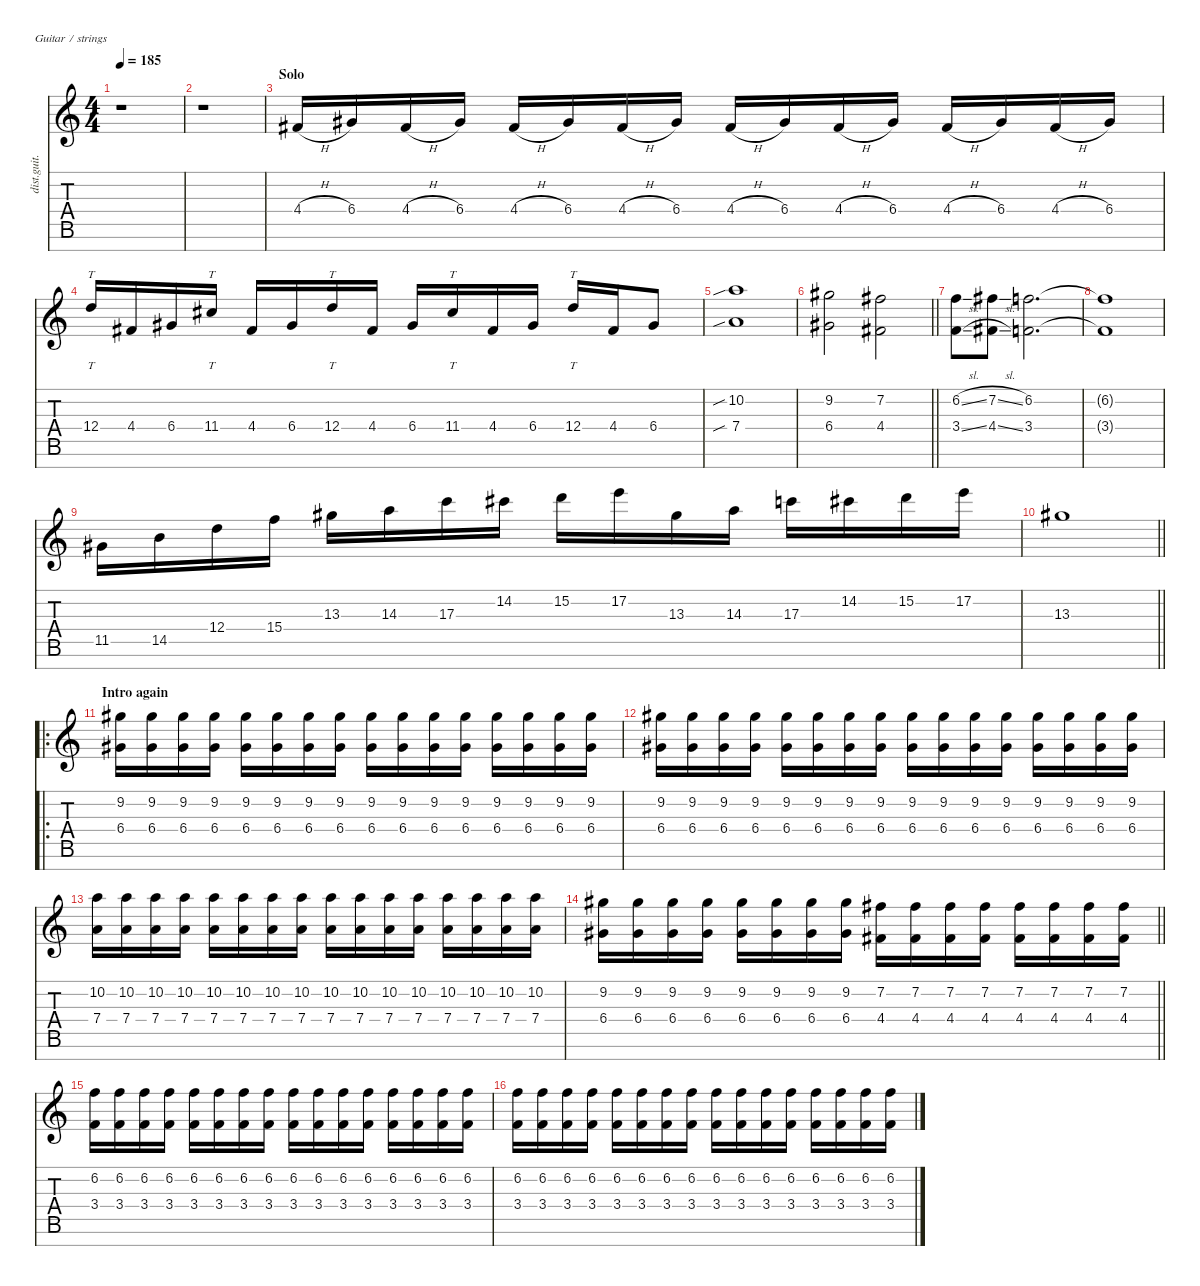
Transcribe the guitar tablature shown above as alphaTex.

\defaultSystemsLayout 4
\hideDynamics
\bracketExtendMode nobrackets
\track ("Lead - Zoli" "dist.guit.") {instrument distortionguitar}
\staff {score tabs}
\tuning (E4 B3 G3 D3 A2 E2 B1)
\ts (4 4)
\tempo 185
\clef g2
\ks c
r.1{dy f} |
r.1 |
\section ("" "Solo")
4.4{h acc #}.16 6.4{acc #}.16 4.4{h acc #}.16 6.4{acc #}.16 4.4{h acc #}.16 6.4{acc #}.16 4.4{h acc #}.16 6.4{acc #}.16 4.4{h acc #}.16 6.4{acc #}.16 4.4{h acc #}.16 6.4{acc #}.16 4.4{h acc #}.16 6.4{acc #}.16 4.4{h acc #}.16 6.4{acc #}.16 |
12.4.16{tt} 4.4{acc #}.16 6.4{acc #}.16 11.4{acc #}.16{tt} 4.4{acc #}.16 6.4{acc #}.16 12.4.16{tt} 4.4{acc #}.16 6.4{acc #}.16 11.4{acc #}.16{tt} 4.4{acc #}.16 6.4{acc #}.16 12.4.16{tt} 4.4{acc #}.16 6.4{acc #}.8 |
(10.2{sib} 7.4{sib}).1 |
\barLineRight lightlight
(9.2{acc #} 6.4{acc #}).2 (7.2{acc #} 4.4{acc #}).2 |
(6.2{sl} 3.4{sl}).8 (7.2{sl acc #} 4.4{sl acc #}).8 (6.2 3.4).2{d} |
(6.2{t} 3.4{t}).1 |
11.5{acc #}.16 14.5.16 12.4.16 15.4.16 13.3{acc #}.16 14.3.16 17.3.16 14.2{acc #}.16 15.2.16 17.2.16 13.3{acc #}.16 14.3.16 17.3.16 14.2{acc #}.16 15.2.16 17.2.16 |
\barLineRight lightlight
13.3{acc #}.1 |
\ro
\section ("" "Intro again")
(9.2{acc #} 6.4{acc #}).16 (9.2{acc #} 6.4{acc #}).16 (9.2{acc #} 6.4{acc #}).16 (9.2{acc #} 6.4{acc #}).16 (9.2{acc #} 6.4{acc #}).16 (9.2{acc #} 6.4{acc #}).16 (9.2{acc #} 6.4{acc #}).16 (9.2{acc #} 6.4{acc #}).16 (9.2{acc #} 6.4{acc #}).16 (9.2{acc #} 6.4{acc #}).16 (9.2{acc #} 6.4{acc #}).16 (9.2{acc #} 6.4{acc #}).16 (9.2{acc #} 6.4{acc #}).16 (9.2{acc #} 6.4{acc #}).16 (9.2{acc #} 6.4{acc #}).16 (9.2{acc #} 6.4{acc #}).16 |
(9.2{acc #} 6.4{acc #}).16 (9.2{acc #} 6.4{acc #}).16 (9.2{acc #} 6.4{acc #}).16 (9.2{acc #} 6.4{acc #}).16 (9.2{acc #} 6.4{acc #}).16 (9.2{acc #} 6.4{acc #}).16 (9.2{acc #} 6.4{acc #}).16 (9.2{acc #} 6.4{acc #}).16 (9.2{acc #} 6.4{acc #}).16 (9.2{acc #} 6.4{acc #}).16 (9.2{acc #} 6.4{acc #}).16 (9.2{acc #} 6.4{acc #}).16 (9.2{acc #} 6.4{acc #}).16 (9.2{acc #} 6.4{acc #}).16 (9.2{acc #} 6.4{acc #}).16 (9.2{acc #} 6.4{acc #}).16 |
(10.2 7.4).16 (10.2 7.4).16 (10.2 7.4).16 (10.2 7.4).16 (10.2 7.4).16 (10.2 7.4).16 (10.2 7.4).16 (10.2 7.4).16 (10.2 7.4).16 (10.2 7.4).16 (10.2 7.4).16 (10.2 7.4).16 (10.2 7.4).16 (10.2 7.4).16 (10.2 7.4).16 (10.2 7.4).16 |
\barLineRight lightlight
(9.2{acc #} 6.4{acc #}).16 (9.2{acc #} 6.4{acc #}).16 (9.2{acc #} 6.4{acc #}).16 (9.2{acc #} 6.4{acc #}).16 (9.2{acc #} 6.4{acc #}).16 (9.2{acc #} 6.4{acc #}).16 (9.2{acc #} 6.4{acc #}).16 (9.2{acc #} 6.4{acc #}).16 (7.2{acc #} 4.4{acc #}).16 (7.2{acc #} 4.4{acc #}).16 (7.2{acc #} 4.4{acc #}).16 (7.2{acc #} 4.4{acc #}).16 (7.2{acc #} 4.4{acc #}).16 (7.2{acc #} 4.4{acc #}).16 (7.2{acc #} 4.4{acc #}).16 (7.2{acc #} 4.4{acc #}).16 |
(6.2 3.4).16 (6.2 3.4).16 (6.2 3.4).16 (6.2 3.4).16 (6.2 3.4).16 (6.2 3.4).16 (6.2 3.4).16 (6.2 3.4).16 (6.2 3.4).16 (6.2 3.4).16 (6.2 3.4).16 (6.2 3.4).16 (6.2 3.4).16 (6.2 3.4).16 (6.2 3.4).16 (6.2 3.4).16 |
(6.2 3.4).16 (6.2 3.4).16 (6.2 3.4).16 (6.2 3.4).16 (6.2 3.4).16 (6.2 3.4).16 (6.2 3.4).16 (6.2 3.4).16 (6.2 3.4).16 (6.2 3.4).16 (6.2 3.4).16 (6.2 3.4).16 (6.2 3.4).16 (6.2 3.4).16 (6.2 3.4).16 (6.2 3.4).16
